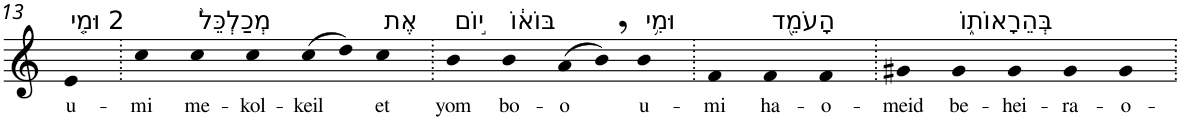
**kern	**text
*part1	*part1
*staff1	*staff1
*I"Piano	*
*I'Pno	*
!!LO:PB:g=z
*clefG2	*
*k[]	*
=13	=13
!LO:TX:a:t=2 וּמִ֤י	!
!	!LO:LY:b
4e	u-
=14.	=14.
!	!LO:LY:b
4cc	-mi
!LO:TX:a:t=מְכַלְכֵּל֙	!
!	!LO:LY:b
4cc	me-
!	!LO:LY:b
4cc	-kol-
!	!LO:LY:b
(>8cc	-keil
8dd)	.
!LO:TX:a:t=אֶת	!
!	!LO:LY:b
4cc	et
=15.	=15.
!LO:TX:a:t=י֣וֹם	!
!	!LO:LY:b
4b	yom
!LO:TX:a:t=בּוֹא֔וֹ	!
!	!LO:LY:b
4b	bo-
!	!LO:LY:b
(>8a	-o
8b,)	.
!LO:TX:a:t=וּמִ֥י	!
!	!LO:LY:b
4b	u-
=16.	=16.
!	!LO:LY:b
4f	-mi
!LO:TX:a:t=הָעֹמֵ֖ד	!
!	!LO:LY:b
4f	ha-
!	!LO:LY:b
4f	-o-
=17.	=17.
!	!LO:LY:b
4g#X	-meid
!LO:TX:a:t=בְּהֵרָאוֹת֑וֹ	!
!	!LO:LY:b
4g#	be-
!	!LO:LY:b
4g#	-hei-
!	!LO:LY:b
4g#	-ra-
!	!LO:LY:b
4g#	-o-
=.	=.
*-	*-
